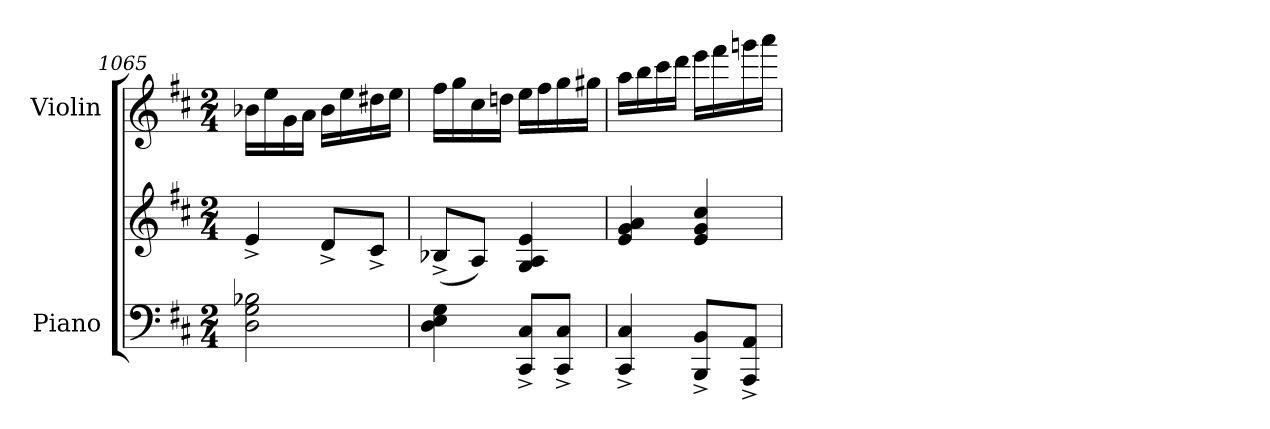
**kern	**kern	**kern
*part2	*part2	*part1
*staff3	*staff2	*staff1
*I"Piano	*	*I"Violin
*I'Pno.	*	*I'Vln.
*clefF4	*clefG2	*clefG2
*k[f#c#]	*k[f#c#]	*k[f#c#]
*M2/4	*M2/4	*M2/4
=1065	=1065	=1065
2D\ 2G\ 2B-X\	4e^/	16b-X\LL
.	.	16ee\
.	.	16g\
.	.	16a\JJ
.	8d^/L	16b-\LL
.	.	16ee\
.	8c#^/J	16dd#X\
.	.	16ee\JJ
=1066	=1066	=1066
4D\ 4E\ 4G\	(8B-X^/L	16ff#\LL
.	.	16gg\
.	8A/J)	16cc#\
.	.	16ddn\JJ
8CC#/^ 8C#/^L	4G/ 4A/ 4e/	16ee\LL
.	.	16ff#\
8CC#/^ 8C#/^J	.	16gg\
.	.	16gg#X\JJ
=1067	=1067	=1067
4CC#/^ 4C#/^	4e/ 4g/ 4a/	16aa\LL
.	.	16bb\
.	.	16ccc#\
.	.	16ddd\JJ
8BBB/^ 8BB/^L	4e/ 4g/ 4cc#/	16eee\LL
.	.	16fff#\
8AAA/^ 8AA/^J	.	16gggn\
.	.	16aaa\JJ
=	=	=
*-	*-	*-
